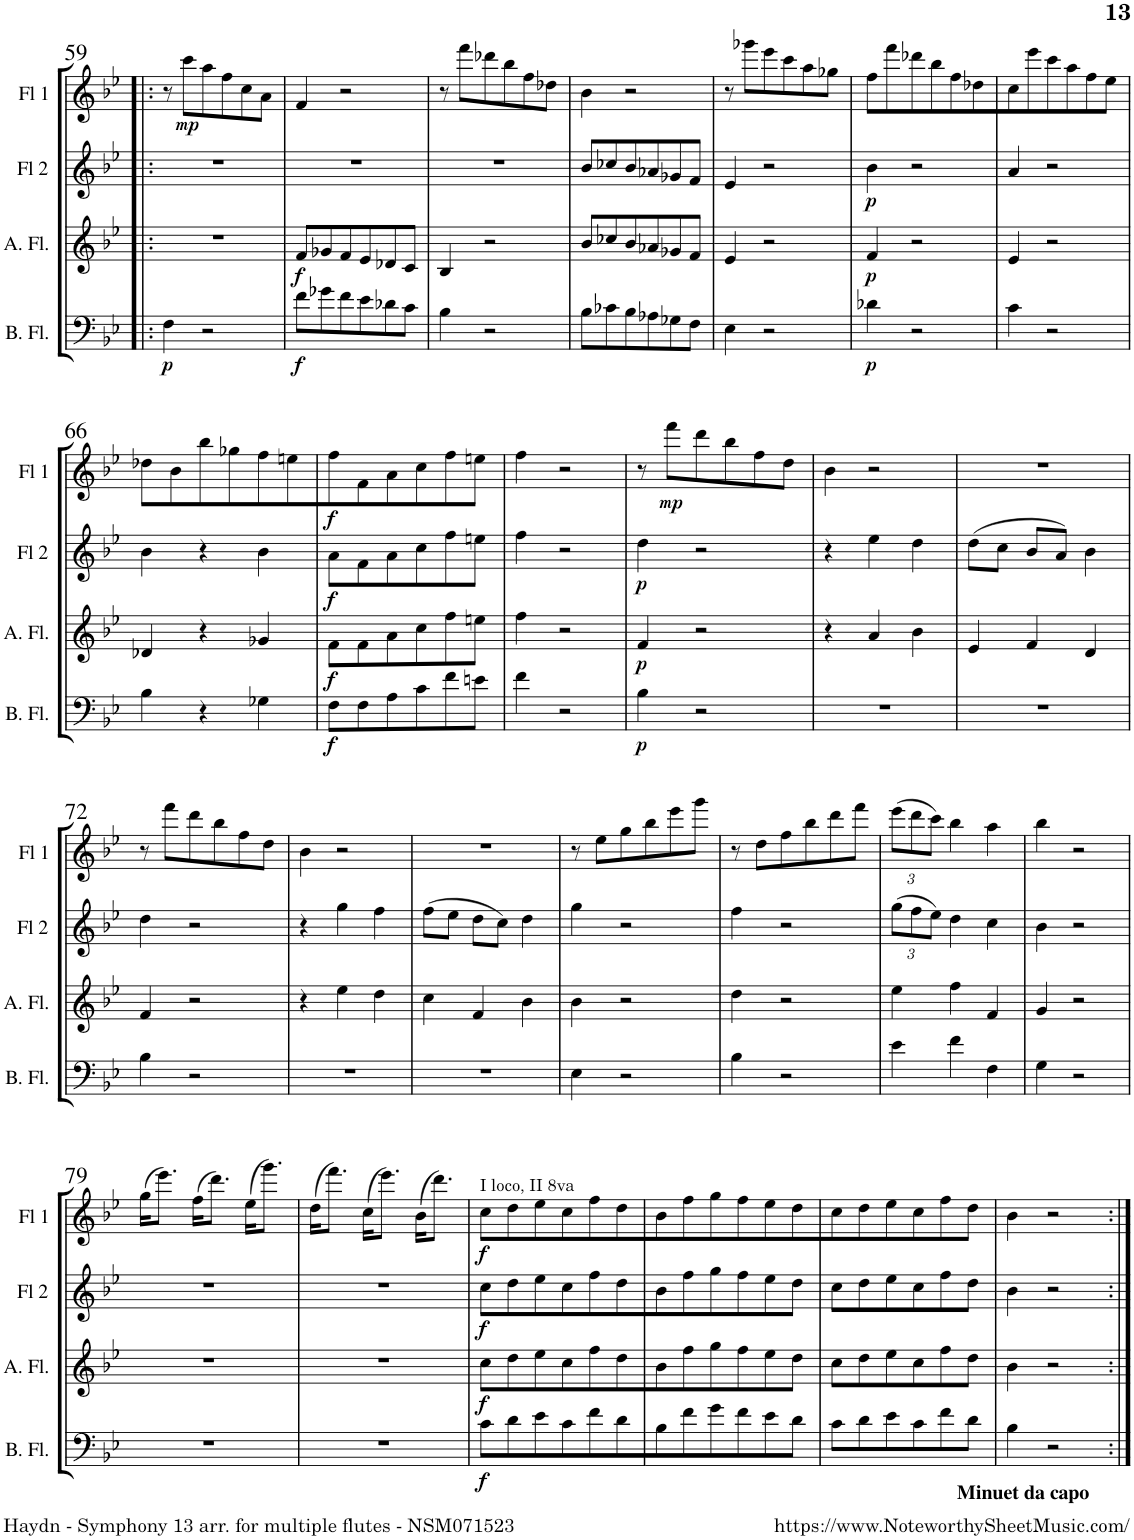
**kern	**dynam	**kern	**dynam	**kern	**dynam	**kern	**dynam
*part4	*part4	*part3	*part3	*part2	*part2	*part1	*part1
*staff4	*staff4	*staff3	*staff3	*staff2	*staff2	*staff1	*staff1
*I"Bass Flute	*	*I"Alto Flute	*	*I"Flute 2	*	*I"Flute 1	*
*I'B. Fl.	*	*I'A. Fl.	*	*I'Fl 2	*	*I'Fl 1	*
!!LO:PB:g=z
*clefF4	*	*clefG2	*	*clefG2	*	*clefG2	*
*k[b-e-]	*	*k[b-e-]	*	*k[b-e-]	*	*k[b-e-]	*
*M3/4	*	*M3/4	*	*M3/4	*	*M3/4	*
=59!|:	=59!|:	=59!|:	=59!|:	=59!|:	=59!|:	=59!|:	=59!|:
!	!LO:DY:b	!	!	!	!	!	!
4F\	p	2.r	.	2.r	.	8r	.
!	!	!	!	!	!	!	!LO:DY:b
.	.	.	.	.	.	8ccc\L	mp
2r	.	.	.	.	.	8aa\	.
.	.	.	.	.	.	8ff\	.
.	.	.	.	.	.	8cc\	.
.	.	.	.	.	.	8a\J	.
=60	=60	=60	=60	=60	=60	=60	=60
!	!LO:DY:b	!	!LO:DY:b	!	!	!	!
8f\L	f	8f/L	f	2.r	.	4f/	.
8g-X\	.	8g-X/	.	.	.	.	.
8f\	.	8f/	.	.	.	2r	.
8e-\	.	8e-/	.	.	.	.	.
8d-X\	.	8d-X/	.	.	.	.	.
8c\J	.	8c/J	.	.	.	.	.
=61	=61	=61	=61	=61	=61	=61	=61
4B-\	.	4B-/	.	2.r	.	8r	.
.	.	.	.	.	.	8fff\L	.
2r	.	2r	.	.	.	8ddd-X\	.
.	.	.	.	.	.	8bb-\	.
.	.	.	.	.	.	8ff\	.
.	.	.	.	.	.	8dd-X\J	.
=62	=62	=62	=62	=62	=62	=62	=62
8B-\L	.	8b-/L	.	8b-/L	.	4b-\	.
8c-X\	.	8cc-X/	.	8cc-X/	.	.	.
8B-\	.	8b-/	.	8b-/	.	2r	.
8A-X\	.	8a-X/	.	8a-X/	.	.	.
8G-X\	.	8g-X/	.	8g-X/	.	.	.
8F\J	.	8f/J	.	8f/J	.	.	.
=63	=63	=63	=63	=63	=63	=63	=63
4E-\	.	4e-/	.	4e-/	.	8r	.
.	.	.	.	.	.	8ggg-X\L	.
2r	.	2r	.	2r	.	8eee-\	.
.	.	.	.	.	.	8ccc\	.
.	.	.	.	.	.	8aa\	.
.	.	.	.	.	.	8gg-X\J	.
=64	=64	=64	=64	=64	=64	=64	=64
!	!LO:DY:b	!	!LO:DY:b	!	!LO:DY:b	!	!
4d-X\	p	4f/	p	4b-\	p	8ff\L	.
.	.	.	.	.	.	8fff\	.
2r	.	2r	.	2r	.	8ddd-X\	.
.	.	.	.	.	.	8bb-\	.
.	.	.	.	.	.	8ff\	.
.	.	.	.	.	.	8dd-X\	.
=65	=65	=65	=65	=65	=65	=65	=65
4c\	.	4e-/	.	4a/	.	8cc\	.
.	.	.	.	.	.	8eee-\	.
2r	.	2r	.	2r	.	8ccc\	.
.	.	.	.	.	.	8aa\	.
.	.	.	.	.	.	8ff\	.
.	.	.	.	.	.	8ee-\J	.
!!LO:LB:g=z
=66	=66	=66	=66	=66	=66	=66	=66
4B-\	.	4d-X/	.	4b-\	.	8dd-X\L	.
.	.	.	.	.	.	8b-\	.
4r	.	4r	.	4r	.	8bb-\	.
.	.	.	.	.	.	8gg-X\	.
4G-X\	.	4g-X/	.	4b-\	.	8ff\	.
.	.	.	.	.	.	8een\	.
=67	=67	=67	=67	=67	=67	=67	=67
!	!LO:DY:b	!	!LO:DY:b	!	!LO:DY:b	!	!LO:DY:b
8F\L	f	8f\L	f	8a\L	f	8ff\	f
8F\	.	8f\	.	8f\	.	8f\	.
8A\	.	8a\	.	8a\	.	8a\	.
8c\	.	8cc\	.	8cc\	.	8cc\	.
8f\	.	8ff\	.	8ff\	.	8ff\	.
8en\J	.	8een\J	.	8een\J	.	8een\J	.
=68	=68	=68	=68	=68	=68	=68	=68
4f\	.	4ff\	.	4ff\	.	4ff\	.
2r	.	2r	.	2r	.	2r	.
=69	=69	=69	=69	=69	=69	=69	=69
!	!LO:DY:b	!	!LO:DY:b	!	!LO:DY:b	!	!
4B-\	p	4f/	p	4dd\	p	8r	.
!	!	!	!	!	!	!	!LO:DY:b
.	.	.	.	.	.	8fff\L	mp
2r	.	2r	.	2r	.	8ddd\	.
.	.	.	.	.	.	8bb-\	.
.	.	.	.	.	.	8ff\	.
.	.	.	.	.	.	8dd\J	.
=70	=70	=70	=70	=70	=70	=70	=70
2.r	.	4r	.	4r	.	4b-\	.
.	.	4a/	.	4ee-\	.	2r	.
.	.	4b-\	.	4dd\	.	.	.
=71	=71	=71	=71	=71	=71	=71	=71
2.r	.	4e-/	.	(8dd\L	.	2.r	.
.	.	.	.	8cc\J	.	.	.
.	.	4f/	.	8b-/L	.	.	.
.	.	.	.	8a/J)	.	.	.
.	.	4d/	.	4b-\	.	.	.
!!LO:LB:g=z
=72	=72	=72	=72	=72	=72	=72	=72
4B-\	.	4f/	.	4dd\	.	8r	.
.	.	.	.	.	.	8fff\L	.
2r	.	2r	.	2r	.	8ddd\	.
.	.	.	.	.	.	8bb-\	.
.	.	.	.	.	.	8ff\	.
.	.	.	.	.	.	8dd\J	.
=73	=73	=73	=73	=73	=73	=73	=73
2.r	.	4r	.	4r	.	4b-\	.
.	.	4ee-\	.	4gg\	.	2r	.
.	.	4dd\	.	4ff\	.	.	.
=74	=74	=74	=74	=74	=74	=74	=74
2.r	.	4cc\	.	(8ff\L	.	2.r	.
.	.	.	.	8ee-\J	.	.	.
.	.	4f/	.	8dd\L	.	.	.
.	.	.	.	8cc\J)	.	.	.
.	.	4b-\	.	4dd\	.	.	.
=75	=75	=75	=75	=75	=75	=75	=75
4E-\	.	4b-\	.	4gg\	.	8r	.
.	.	.	.	.	.	8ee-\L	.
2r	.	2r	.	2r	.	8gg\	.
.	.	.	.	.	.	8bb-\	.
.	.	.	.	.	.	8eee-\	.
.	.	.	.	.	.	8ggg\J	.
=76	=76	=76	=76	=76	=76	=76	=76
4B-\	.	4dd\	.	4ff\	.	8r	.
.	.	.	.	.	.	8dd\L	.
2r	.	2r	.	2r	.	8ff\	.
.	.	.	.	.	.	8bb-\	.
.	.	.	.	.	.	8ddd\	.
.	.	.	.	.	.	8fff\J	.
=77	=77	=77	=77	=77	=77	=77	=77
*	*	*	*	*Xbrackettup	*	*Xbrackettup	*
4e-\	.	4ee-\	.	(12gg\L	.	(12eee-\L	.
.	.	.	.	12ff\	.	12ddd\	.
.	.	.	.	12ee-\J)	.	12ccc\J)	.
4f\	.	4ff\	.	4dd\	.	4bb-\	.
4F\	.	4f/	.	4cc\	.	4aa\	.
=78	=78	=78	=78	=78	=78	=78	=78
4G\	.	4g/	.	4b-\	.	4bb-\	.
2r	.	2r	.	2r	.	2r	.
!!LO:LB:g=z
=79	=79	=79	=79	=79	=79	=79	=79
2.r	.	2.r	.	2.r	.	(16gg\KL	.
.	.	.	.	.	.	8.eee-\J)	.
.	.	.	.	.	.	(16ff\KL	.
.	.	.	.	.	.	8.ddd\J)	.
.	.	.	.	.	.	(16ee-\KL	.
.	.	.	.	.	.	8.ggg\J)	.
=80	=80	=80	=80	=80	=80	=80	=80
2.r	.	2.r	.	2.r	.	(16dd\KL	.
.	.	.	.	.	.	8.fff\J)	.
.	.	.	.	.	.	(16cc\KL	.
.	.	.	.	.	.	8.eee-\J)	.
.	.	.	.	.	.	(16b-\KL	.
.	.	.	.	.	.	8.ddd\J)	.
=81	=81	=81	=81	=81	=81	=81	=81
!	!	!	!	!	!	!LO:TX:a:t=I loco, II 8va	!
!	!LO:DY:b	!	!LO:DY:b	!	!LO:DY:b	!	!LO:DY:b
8c\L	f	8cc\L	f	8cc\L	f	8cc\L	f
8d\	.	8dd\	.	8dd\	.	8dd\	.
8e-\	.	8ee-\	.	8ee-\	.	8ee-\	.
8c\	.	8cc\	.	8cc\	.	8cc\	.
8f\	.	8ff\	.	8ff\	.	8ff\	.
8d\	.	8dd\	.	8dd\	.	8dd\	.
=82	=82	=82	=82	=82	=82	=82	=82
8B-\	.	8b-\	.	8b-\	.	8b-\	.
8f\	.	8ff\	.	8ff\	.	8ff\	.
8g\	.	8gg\	.	8gg\	.	8gg\	.
8f\	.	8ff\	.	8ff\	.	8ff\	.
8e-\	.	8ee-\	.	8ee-\	.	8ee-\	.
8d\J	.	8dd\J	.	8dd\J	.	8dd\	.
=83	=83	=83	=83	=83	=83	=83	=83
8c\L	.	8cc\L	.	8cc\L	.	8cc\	.
8d\	.	8dd\	.	8dd\	.	8dd\	.
8e-\	.	8ee-\	.	8ee-\	.	8ee-\	.
8c\	.	8cc\	.	8cc\	.	8cc\	.
8f\	.	8ff\	.	8ff\	.	8ff\	.
8d\J	.	8dd\J	.	8dd\J	.	8dd\J	.
=84	=84	=84	=84	=84	=84	=84	=84
!	!	!	!	!	!	!LO:TX:b:B:t=Minuet da capo	!
4B-\	.	4b-\	.	4b-\	.	4b-\	.
2r	.	2r	.	2r	.	2r	.
=:|!	=:|!	=:|!	=:|!	=:|!	=:|!	=:|!	=:|!
*-	*-	*-	*-	*-	*-	*-	*-
